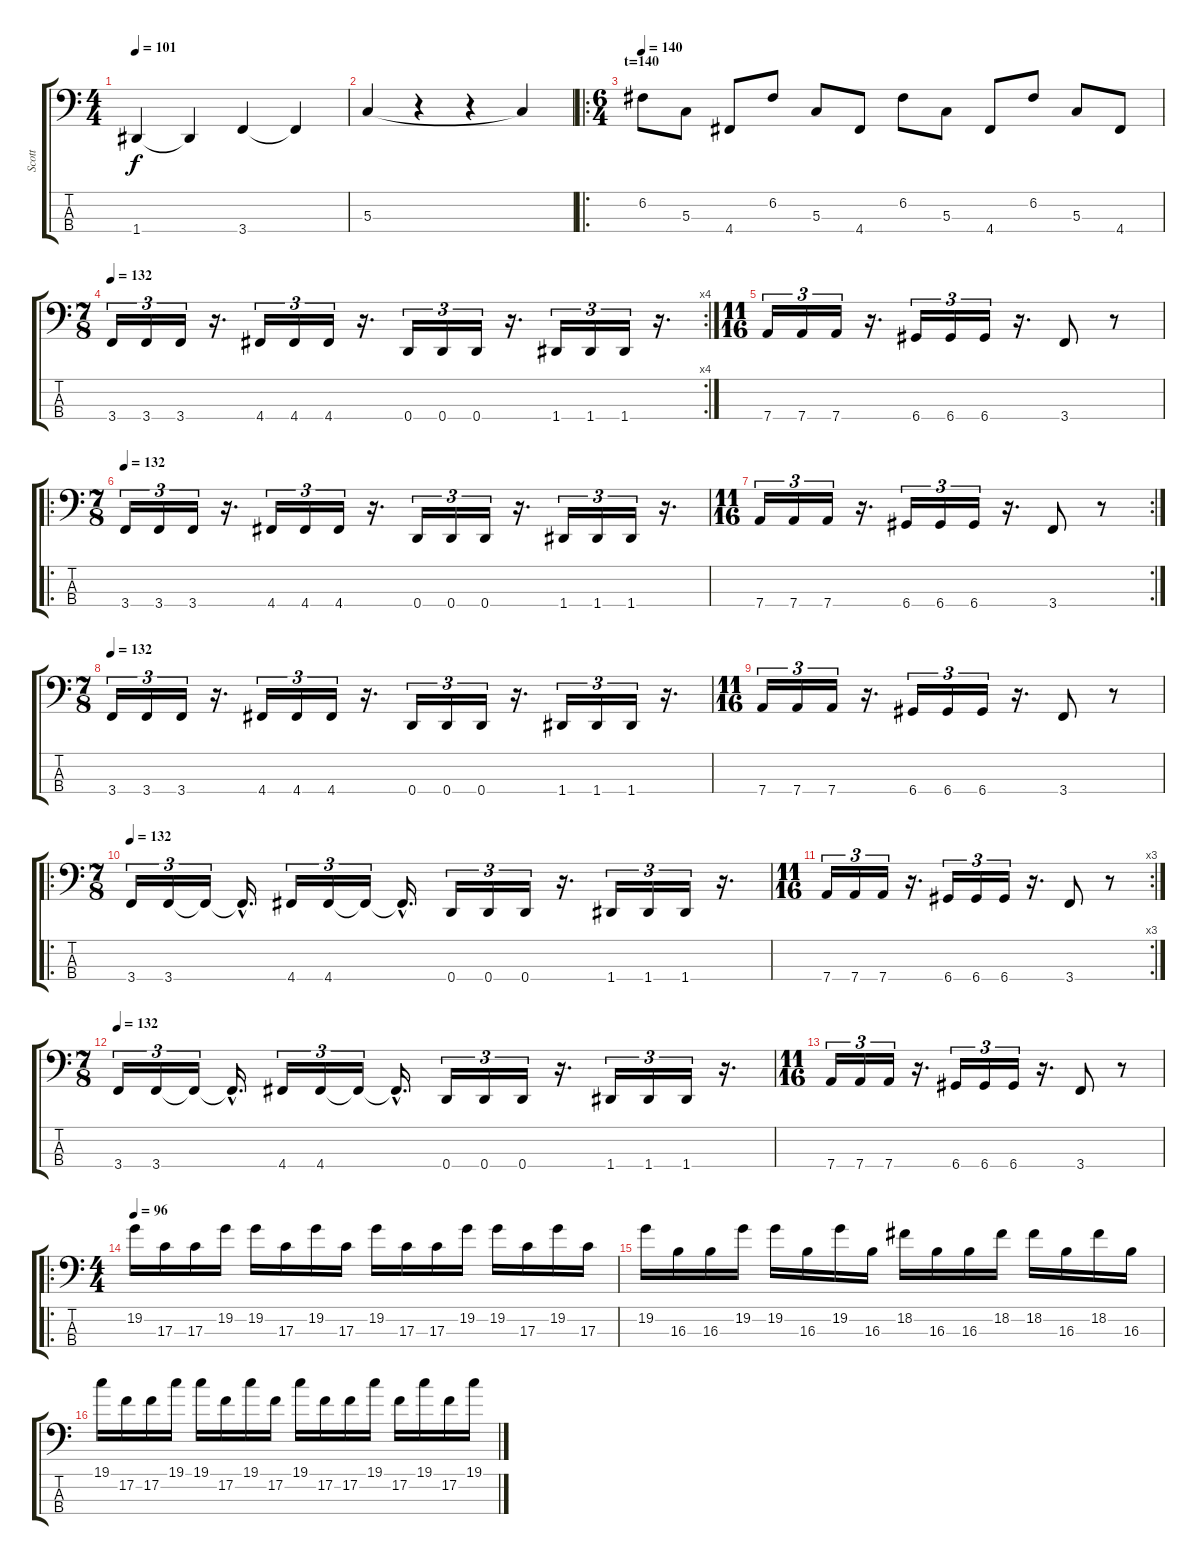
\track ("Scott" "Scott") {instrument electricbasspick}
\staff {score tabs}
\tuning (F2 C2 G1 D1) {hide}
\ts (4 4)
\tempo 101
\clef f4
\ks c
1.4.4{dy f} 1.4{t}.4 3.4.4 3.4{t}.4 |
5.3.4 r.4 r.4 5.3{t}.4 |
\ro
\ts (6 4)
\section ("" "t=140")
\tempo 140
6.2.8 5.3.8 4.4.8 6.2.8 5.3.8 4.4.8 6.2.8 5.3.8 4.4.8 6.2.8 5.3.8 4.4.8 |
\rc 4
\ts (7 8)
\tempo 132
3.4.16{tu (3 2)} 3.4.16{tu (3 2)} 3.4.16{tu (3 2)} r.16{d} 4.4.16{tu (3 2)} 4.4.16{tu (3 2)} 4.4.16{tu (3 2)} r.16{d} 0.4.16{tu (3 2)} 0.4.16{tu (3 2)} 0.4.16{tu (3 2)} r.16{d} 1.4.16{tu (3 2)} 1.4.16{tu (3 2)} 1.4.16{tu (3 2)} r.16{d} |
\ts (11 16)
7.4.16{tu (3 2)} 7.4.16{tu (3 2)} 7.4.16{tu (3 2)} r.16{d} 6.4.16{tu (3 2)} 6.4.16{tu (3 2)} 6.4.16{tu (3 2)} r.16{d} 3.4.8 r.8 |
\ro
\ts (7 8)
\tempo 132
3.4.16{tu (3 2)} 3.4.16{tu (3 2)} 3.4.16{tu (3 2)} r.16{d} 4.4.16{tu (3 2)} 4.4.16{tu (3 2)} 4.4.16{tu (3 2)} r.16{d} 0.4.16{tu (3 2)} 0.4.16{tu (3 2)} 0.4.16{tu (3 2)} r.16{d} 1.4.16{tu (3 2)} 1.4.16{tu (3 2)} 1.4.16{tu (3 2)} r.16{d} |
\rc 2
\ts (11 16)
7.4.16{tu (3 2)} 7.4.16{tu (3 2)} 7.4.16{tu (3 2)} r.16{d} 6.4.16{tu (3 2)} 6.4.16{tu (3 2)} 6.4.16{tu (3 2)} r.16{d} 3.4.8 r.8 |
\ts (7 8)
\tempo 132
3.4.16{tu (3 2)} 3.4.16{tu (3 2)} 3.4.16{tu (3 2)} r.16{d} 4.4.16{tu (3 2)} 4.4.16{tu (3 2)} 4.4.16{tu (3 2)} r.16{d} 0.4.16{tu (3 2)} 0.4.16{tu (3 2)} 0.4.16{tu (3 2)} r.16{d} 1.4.16{tu (3 2)} 1.4.16{tu (3 2)} 1.4.16{tu (3 2)} r.16{d} |
\ts (11 16)
7.4.16{tu (3 2)} 7.4.16{tu (3 2)} 7.4.16{tu (3 2)} r.16{d} 6.4.16{tu (3 2)} 6.4.16{tu (3 2)} 6.4.16{tu (3 2)} r.16{d} 3.4.8 r.8 |
\ro
\ts (7 8)
\tempo 132
3.4.16{tu (3 2)} 3.4.16{tu (3 2)} 3.4{t}.16{tu (3 2)} 3.4{hac t}.16{d} 4.4.16{tu (3 2)} 4.4.16{tu (3 2)} 4.4{t}.16{tu (3 2)} 4.4{hac t}.16{d} 0.4.16{tu (3 2)} 0.4.16{tu (3 2)} 0.4.16{tu (3 2)} r.16{d} 1.4.16{tu (3 2)} 1.4.16{tu (3 2)} 1.4.16{tu (3 2)} r.16{d} |
\rc 3
\ts (11 16)
7.4.16{tu (3 2)} 7.4.16{tu (3 2)} 7.4.16{tu (3 2)} r.16{d} 6.4.16{tu (3 2)} 6.4.16{tu (3 2)} 6.4.16{tu (3 2)} r.16{d} 3.4.8 r.8 |
\ts (7 8)
\tempo 132
3.4.16{tu (3 2)} 3.4.16{tu (3 2)} 3.4{t}.16{tu (3 2)} 3.4{hac t}.16{d} 4.4.16{tu (3 2)} 4.4.16{tu (3 2)} 4.4{t}.16{tu (3 2)} 4.4{hac t}.16{d} 0.4.16{tu (3 2)} 0.4.16{tu (3 2)} 0.4.16{tu (3 2)} r.16{d} 1.4.16{tu (3 2)} 1.4.16{tu (3 2)} 1.4.16{tu (3 2)} r.16{d} |
\ts (11 16)
7.4.16{tu (3 2)} 7.4.16{tu (3 2)} 7.4.16{tu (3 2)} r.16{d} 6.4.16{tu (3 2)} 6.4.16{tu (3 2)} 6.4.16{tu (3 2)} r.16{d} 3.4.8 r.8 |
\ro
\ts (4 4)
\tempo 96
19.2.16{volume 14} 17.3.16 17.3.16 19.2.16 19.2.16 17.3.16 19.2.16 17.3.16 19.2.16 17.3.16 17.3.16 19.2.16 19.2.16 17.3.16 19.2.16 17.3.16 |
19.2.16 16.3.16 16.3.16 19.2.16 19.2.16 16.3.16 19.2.16 16.3.16 18.2.16 16.3.16 16.3.16 18.2.16 18.2.16 16.3.16 18.2.16 16.3.16 |
19.1.16 17.2.16 17.2.16 19.1.16 19.1.16 17.2.16 19.1.16 17.2.16 19.1.16 17.2.16 17.2.16 19.1.16 17.2.16 19.1.16 17.2.16 19.1.16
